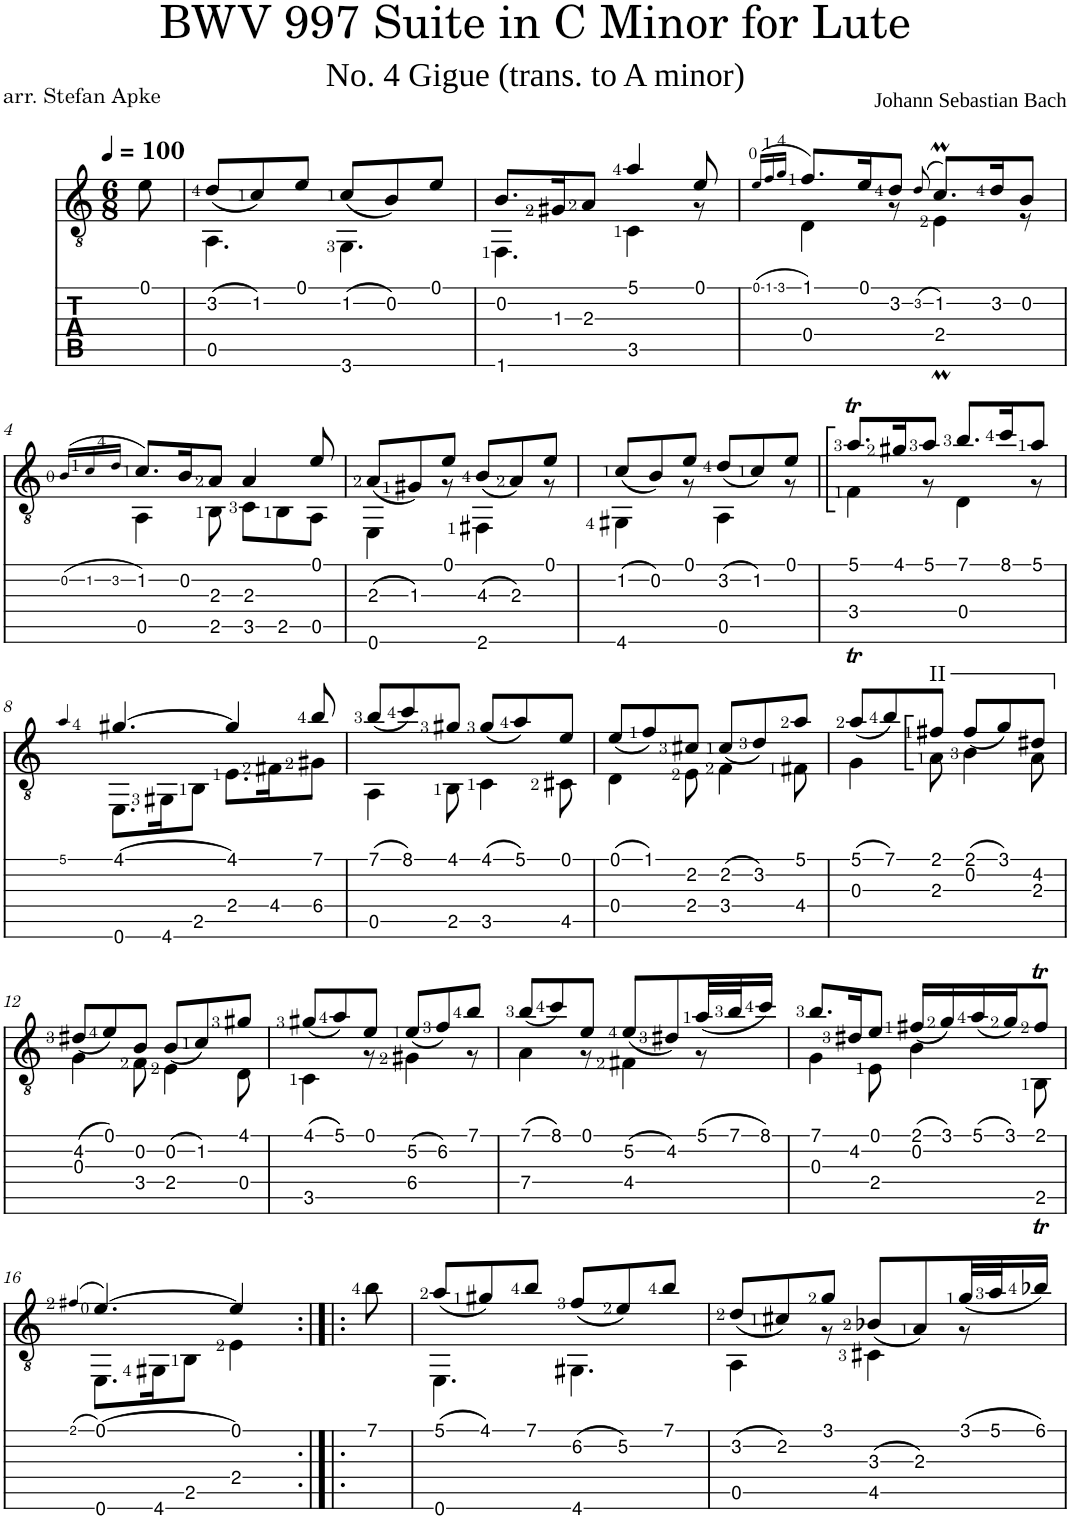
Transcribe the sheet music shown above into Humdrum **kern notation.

**kern	**kern
*part1	*part1
*staff2	*staff1
*I"Classical Guitar	*
*I'Guit.	*
*stria6	*
*	*clefGv2
*k[]	*k[]
*a:	*a:
*M6/8	*M6/8
*MM100	*MM100
=	=
8e	8e\
=1	=1
*^	*^
8dL	4.AA	(<8d/L	4.AA\
8c	.	8c/)	.
8eJ	.	8e/J	.
8cL	4.GG	(<8c/L	4.GG\
8B	.	8B/)	.
8eJ	.	8e/J	.
=2	=2	=2	=2
8.BL	4.FF	8.B/L	4.FF\
16G#XK	.	16G#X/K	.
8AJ	.	8A/J	.
4a	4C	4a/	4C\
8e	8r	8e/	8r
=3	=3	=3	=3
qe	.	(16qe/LL	.
qf	.	16qf/	.
qg	.	16qg/JJ	.
8.fL	4D	8.f/L)	4D\
16eK	.	16e/K	.
8dJ	8r	8d/J	8r
qd	.	(8qd/	.
8.cML	4E	8.cM/L)	4E\
16dK	.	16d/K	.
8BJ	8r	8B/J	8r
!!LO:LB:g=z	!!
=4	=4	=4	=4
qB	.	(16qB/LL	.
qc	.	16qc/	.
qd	.	16qd/JJ	.
8.cL	4AA	8.c/L)	4AA\
16BK	.	16B/K	.
8AJ	8BB	8A/J	8BB\
4A	8CL	4A/	8C\L
.	8BB	.	8BB\
8e	8AAJ	8e/	8AA\J
=5	=5	=5	=5
8AL	4EE	(<8A/L	4EE\
8G#X	.	8G#X/)	.
8eJ	8r	8e/J	8r
8BL	4FF#X	(<8B/L	4FF#X\
8A	.	8A/)	.
8eJ	8r	8e/J	8r
=6	=6	=6	=6
8cL	4GG#X	(<8c/L	4GG#X\
8B	.	8B/)	.
8eJ	8r	8e/J	8r
8dL	4AA	(<8d/L	4AA\
8c	.	8c/)	.
8eJ	8r	8e/J	8r
=7	=7	=7	=7
8.aTL	4F	8.aT/L	4F\
16g#K	.	16g#X/K	.
8aJ	8r	8a/J	8r
8.bL	4D	8.b/L	4D\
16ccK	.	16cc/K	.
8aJ	8r	8a/J	8r
!!LO:LB:g=z	!!
=8	=8	=8	=8
qa	.	4qa/	.
[4.g#	8.EEL	[4.g#X/	8.EE\L
.	16GG#XK	.	16GG#X\K
.	8BBJ	.	8BB\J
4g#]	8.EL	4g#/]	8.E\L
.	16F#XK	.	16F#X\K
8b	8G#XJ	8b/	8G#X\J
=9	=9	=9	=9
8bL	4AA	(<8b/L	4AA\
8cc	.	8cc/)	.
8g#XJ	8BB	8g#X/J	8BB\
8g#L	4C	(<8g#/L	4C\
8a	.	8a/)	.
8eJ	8C#X	8e/J	8C#X\
=10	=10	=10	=10
8eL	4D	(<8e/L	4D\
8f	.	8f/)	.
8c#XJ	8E	8c#X/J	8E\
8c#L	4F	(<8c#/L	4F\
8d	.	8d/)	.
8aJ	8F#X	8a/J	8F#X\
=11	=11	=11	=11
8aL	4G	(<8a/L	4G\
8b	.	8b/)	.
!	!	!LO:TX:a:t=II	!
8f#XJ	8A	8f#X/J	8A\
8f#L	4B	(<8f#/L	4B\
8g	.	8g/)	.
8d#J	8A	8d#X/J	8A\
!!LO:LB:g=z	!!
=12	=12	=12	=12
8d#L	4G	(<8d#X/L	4G\
8en	.	8e/)	.
8BJ	8F	8B/J	8F\
8BL	4E	(<8B/L	4E\
8c	.	8c/)	.
8g#XJ	8D	8g#X/J	8D\
=13	=13	=13	=13
8g#XL	4C	(<8g#X/L	4C\
8a	.	8a/)	.
8eJ	8r	8e/J	8r
8eL	4G#X	(<8e/L	4G#X\
8f	.	8f/)	.
8bJ	8r	8b/J	8r
=14	=14	=14	=14
8bL	4A	(<8b/L	4A\
8cc	.	8cc/)	.
8eJ	8r	8e/J	8r
8eL	4F#X	(<8e/L	4F#X\
8d#	.	8d#X/)	.
32aLL	8r	(<32a/LL	8r
32bJ	.	32b/J	.
16ccJJ	.	16cc/JJ)	.
=15	=15	=15	=15
8.bL	4G	8.b/L	4G\
16d#K	.	16d#X/K	.
8enJ	8E	8e/J	8E\
16f#LL	4B	(<16f#X/LL	4B\
16g	.	16g/)	.
16a	.	(<16a/	.
16gJ	.	16g/J)	.
8f#tJ	8BB	8f#t/J	8BB\
!!LO:LB:g=z	!!
=16	=16	=16	=16
qf#	.	(4qf#X/	.
[4.e#X	8.EEL	[4.e/)	8.EE\L
.	16GG#XK	.	16GG#X\K
.	8BBJ	.	8BB\J
4e]	4E	4e/]	4E\
*v	*v	*	*
*	*v	*v
=16X1:|!|:	=16X1:|!|:
8b	8b\
=17	=17
*^	*^
8aL	4.EE	(<8a/L	4.EE\
8g#X	.	8g#X/)	.
8bJ	.	8b/J	.
8fL	4.GG#X	(<8f/L	4.GG#X\
8e	.	8e/)	.
8bJ	.	8b/J	.
=18	=18	=18	=18
8dL	4AA	(<8d/L	4AA\
8c#X	.	8c#X/)	.
8gJ	8r	8g/J	8r
8B-XL	4C#X	(<8B-X/L	4C#X\
8A	.	8A/)	.
32gLL	8r	(<32g/LL	8r
32aJ	.	32a/J	.
16b-XJJ	.	16b-X/JJ)	.
*v	*v	*	*
*	*v	*v
=	=
*-	*-
